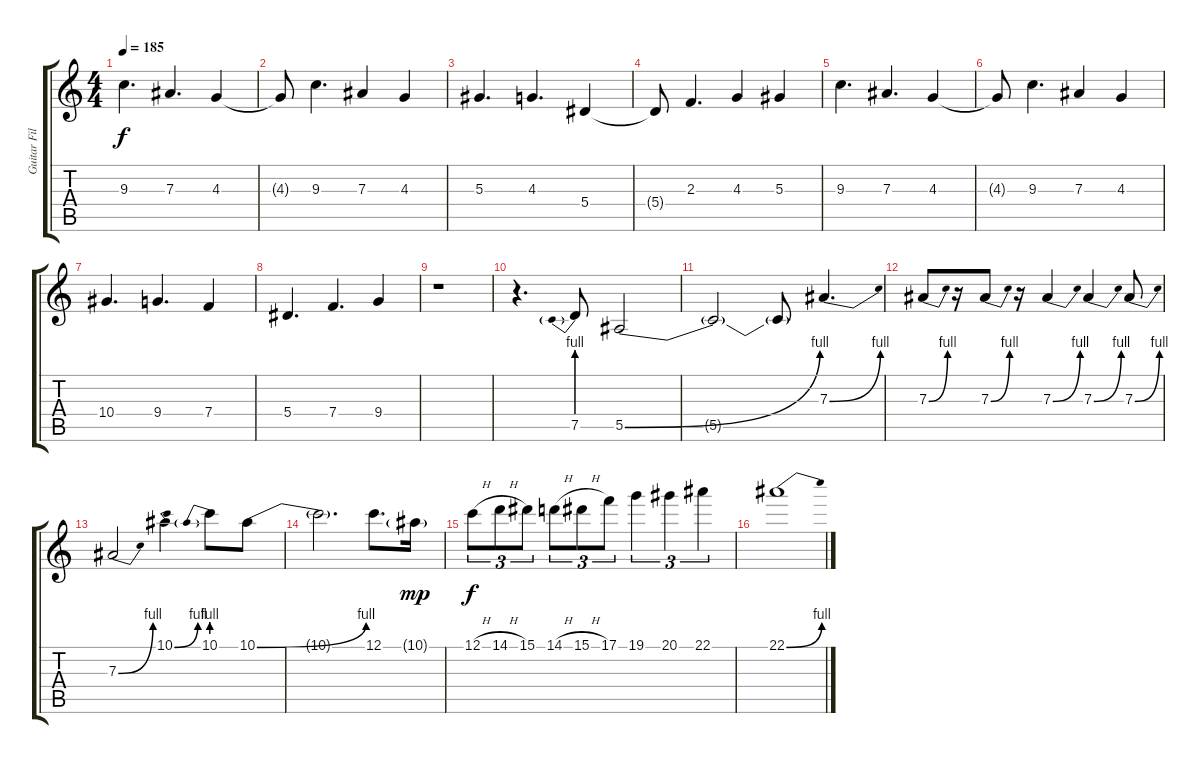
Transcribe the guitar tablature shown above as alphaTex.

\track ("Guitar Fills and Solo" "Guitar Fil") {instrument distortionguitar}
\staff {score tabs}
\tuning (C4 G3 Eb3 Bb2 F2 C2) {hide}
\ts (4 4)
\tempo 185
\clef g2
\ks c
9.3.4{d dy f} 7.3.4{d} 4.3.4 |
4.3{t}.8 9.3.4{d} 7.3.4 4.3.4 |
5.3.4{d} 4.3.4{d} 5.4.4 |
5.4{t}.8 2.3.4{d} 4.3.4 5.3.4 |
9.3.4{d} 7.3.4{d} 4.3.4 |
4.3{t}.8 9.3.4{d} 7.3.4 4.3.4 |
10.4.4{d} 9.4.4{d} 7.4.4 |
5.4.4{d} 7.4.4{d} 9.4.4 |
r.1 |
r.4{d volume 16} 7.5{be (prebend 0 4 60 4)}.8 5.5{be (bend 0 0 60 4)}.2 |
5.5{t}.2 5.5{t}.8 7.3{be (bend 0 0 60 4)}.4{d} |
7.3{be (bend 0 0 60 4)}.8 r.16 7.3{be (bend 0 0 60 4)}.8 r.16 7.3{be (bend 0 0 60 4)}.4 7.3{be (bend 0 0 60 4)}.4 7.3{be (bend 0 0 60 4)}.8 |
7.3{be (bend 0 0 60 4)}.2 10.1{be (bend 0 0 60 4)}.4 10.1{be (prebend 0 4 60 4)}.8 10.1{be (bend 0 0 60 4)}.8 |
10.1{t}.2{d} 12.1.8{d} 10.1{g}.16{dy mp} |
12.1{h}.8{tu (3 2) dy f} 14.1{h}.8{tu (3 2)} 15.1.8{tu (3 2)} 14.1{h}.8{tu (3 2)} 15.1{h}.8{tu (3 2)} 17.1.8{tu (3 2)} 19.1.4{tu (3 2)} 20.1.4{tu (3 2)} 22.1.4{tu (3 2)} |
22.1{be (bend 0 0 60 4)}.1
